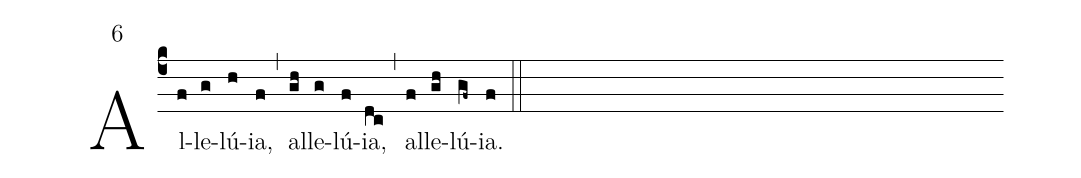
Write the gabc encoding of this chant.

mode:6;
%%
(c4)Al(f)le(g)lú(h)ia,(f) (,) al(gh)le(g)lú(f)ia,(dc) (,) al(f)le(gh)lú(gf~)ia.(f) (::)
